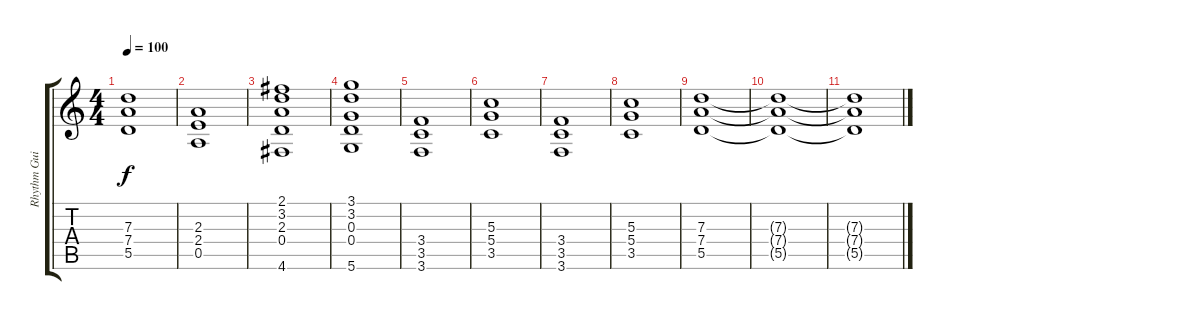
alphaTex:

\track ("Rhythm Guitar" "Rhythm Gui") {instrument overdrivenguitar}
\staff {score tabs}
\tuning (E4 B3 G3 D3 A2 D2) {hide}
\ts (4 4)
\tempo 100
\clef g2
\ks c
(7.3 7.4 5.5).1{dy f} |
(2.3 2.4 0.5).1 |
(2.1 3.2 2.3 0.4 4.6).1 |
(3.1 3.2 0.3 0.4 5.6).1 |
(3.4 3.5 3.6).1 |
(5.3 5.4 3.5).1 |
(3.4 3.5 3.6).1 |
(5.3 5.4 3.5).1 |
(7.3 7.4 5.5).1 |
(7.3{t} 7.4{t} 5.5{t}).1 |
(7.3{t} 7.4{t} 5.5{t}).1
